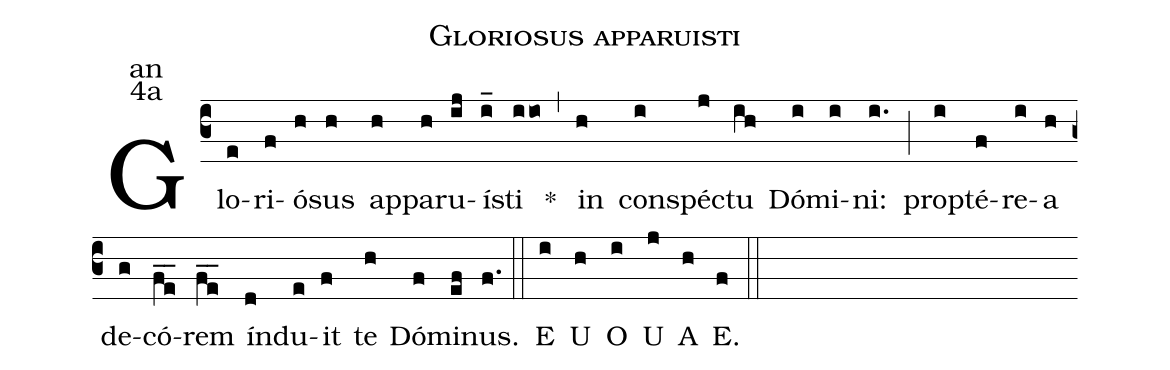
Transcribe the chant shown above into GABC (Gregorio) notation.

name:Gloriosus apparuisti;
office-part:an;
mode:4a;
%%
(c3) Glo(e)ri(f)ó(h)sus(h) ap(h)pa(h)ru(ij)í(i_)sti(iio) <sp>*</sp>(,)
in(h) con(i)spé(j)ctu(ih) Dó(i)mi(i)ni:(i.) (;) prop(i)té(f)re(i)a(h) de(g)có(fe__)rem(fe__) ín(d)du(e)it(f) te(h) Dó(f)mi(ef)nus.(f.) (::)
<eu>E(i) U(h) O(i) U(j) A(h) E.(f) </eu>(::)
